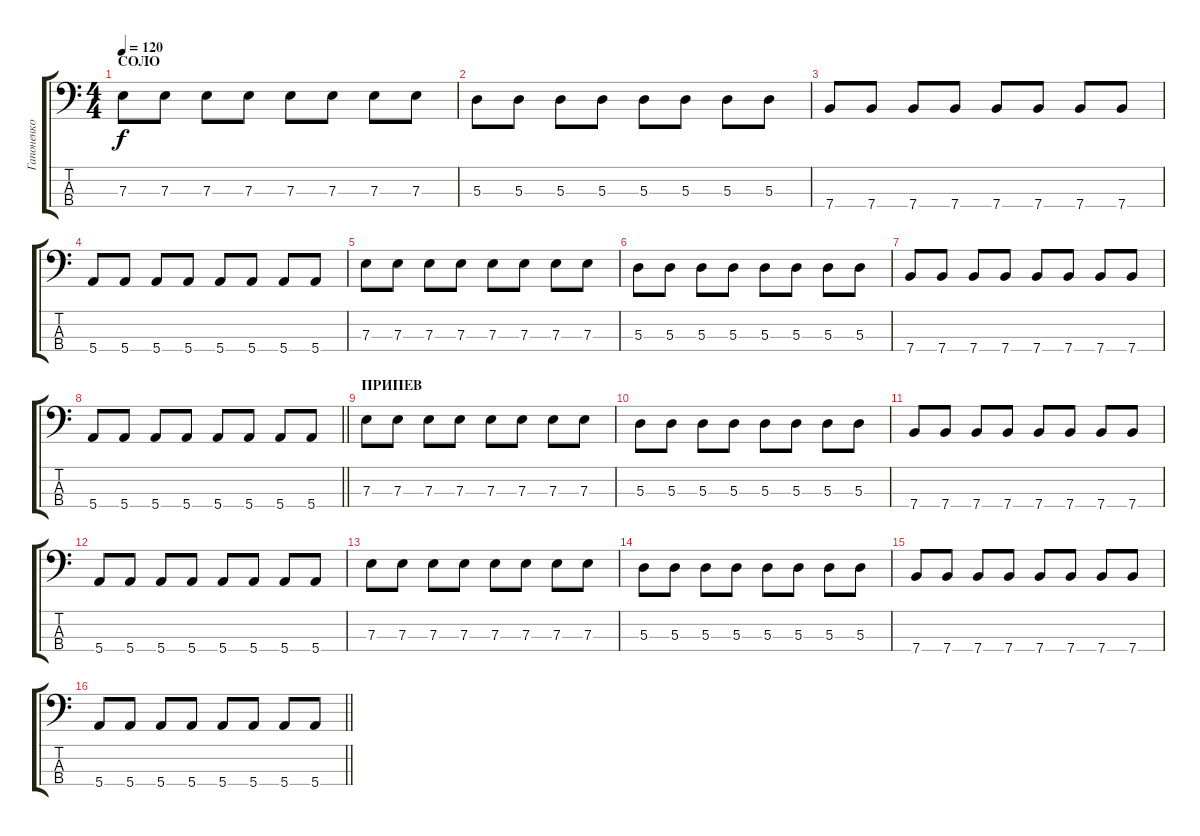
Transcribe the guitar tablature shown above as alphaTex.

\track ("Гапоненко Андрей" "Гапоненко ") {instrument electricbassfinger}
\staff {score tabs}
\tuning (G2 D2 A1 E1) {hide}
\ts (4 4)
\section ("" "СОЛО")
\tempo 120
\clef f4
\ks c
7.3.8{dy f} 7.3.8 7.3.8 7.3.8 7.3.8 7.3.8 7.3.8 7.3.8 |
5.3.8 5.3.8 5.3.8 5.3.8 5.3.8 5.3.8 5.3.8 5.3.8 |
7.4.8 7.4.8 7.4.8 7.4.8 7.4.8 7.4.8 7.4.8 7.4.8 |
5.4.8 5.4.8 5.4.8 5.4.8 5.4.8 5.4.8 5.4.8 5.4.8 |
7.3.8 7.3.8 7.3.8 7.3.8 7.3.8 7.3.8 7.3.8 7.3.8 |
5.3.8 5.3.8 5.3.8 5.3.8 5.3.8 5.3.8 5.3.8 5.3.8 |
7.4.8 7.4.8 7.4.8 7.4.8 7.4.8 7.4.8 7.4.8 7.4.8 |
\barLineRight lightlight
5.4.8 5.4.8 5.4.8 5.4.8 5.4.8 5.4.8 5.4.8 5.4.8 |
\section ("" "ПРИПЕВ")
7.3.8 7.3.8 7.3.8 7.3.8 7.3.8 7.3.8 7.3.8 7.3.8 |
5.3.8 5.3.8 5.3.8 5.3.8 5.3.8 5.3.8 5.3.8 5.3.8 |
7.4.8 7.4.8 7.4.8 7.4.8 7.4.8 7.4.8 7.4.8 7.4.8 |
5.4.8 5.4.8 5.4.8 5.4.8 5.4.8 5.4.8 5.4.8 5.4.8 |
7.3.8 7.3.8 7.3.8 7.3.8 7.3.8 7.3.8 7.3.8 7.3.8 |
5.3.8 5.3.8 5.3.8 5.3.8 5.3.8 5.3.8 5.3.8 5.3.8 |
7.4.8 7.4.8 7.4.8 7.4.8 7.4.8 7.4.8 7.4.8 7.4.8 |
\barLineRight lightlight
5.4.8 5.4.8 5.4.8 5.4.8 5.4.8 5.4.8 5.4.8 5.4.8
